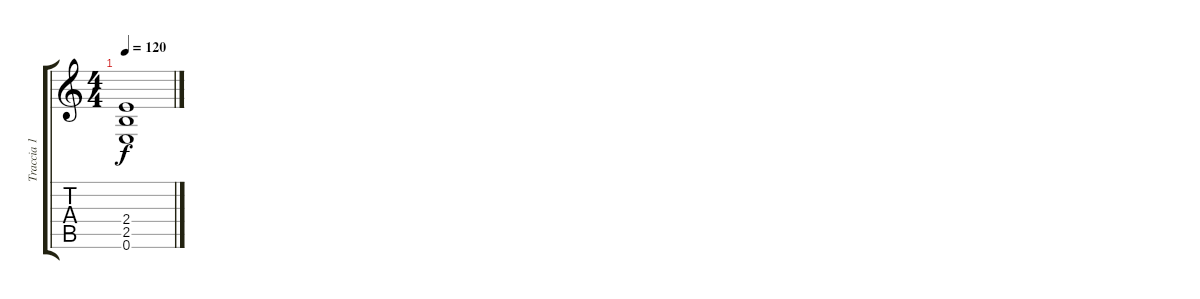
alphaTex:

\track ("Traccia 1" "Traccia 1") {instrument acousticguitarsteel}
\staff {score tabs}
\tuning (E4 B3 G3 D3 A2 E2) {hide}
\ts (4 4)
\tempo 120
\clef g2
\ks c
(2.4 2.5 0.6).1{dy f}
